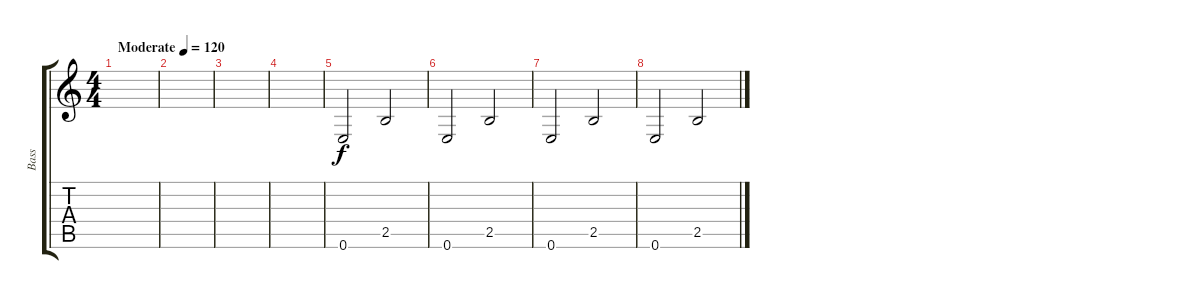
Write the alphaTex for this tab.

\track ("Bass" "Bass") {instrument electricbasspick}
\staff {score tabs}
\tuning (E4 B3 G3 D3 A2 E2) {hide}
\ts (4 4)
\tempo (120 "Moderate")
\clef g2
\ks c
|
|
|
|
0.6.2 2.5.2 |
0.6.2 2.5.2 |
0.6.2 2.5.2 |
0.6.2 2.5.2
